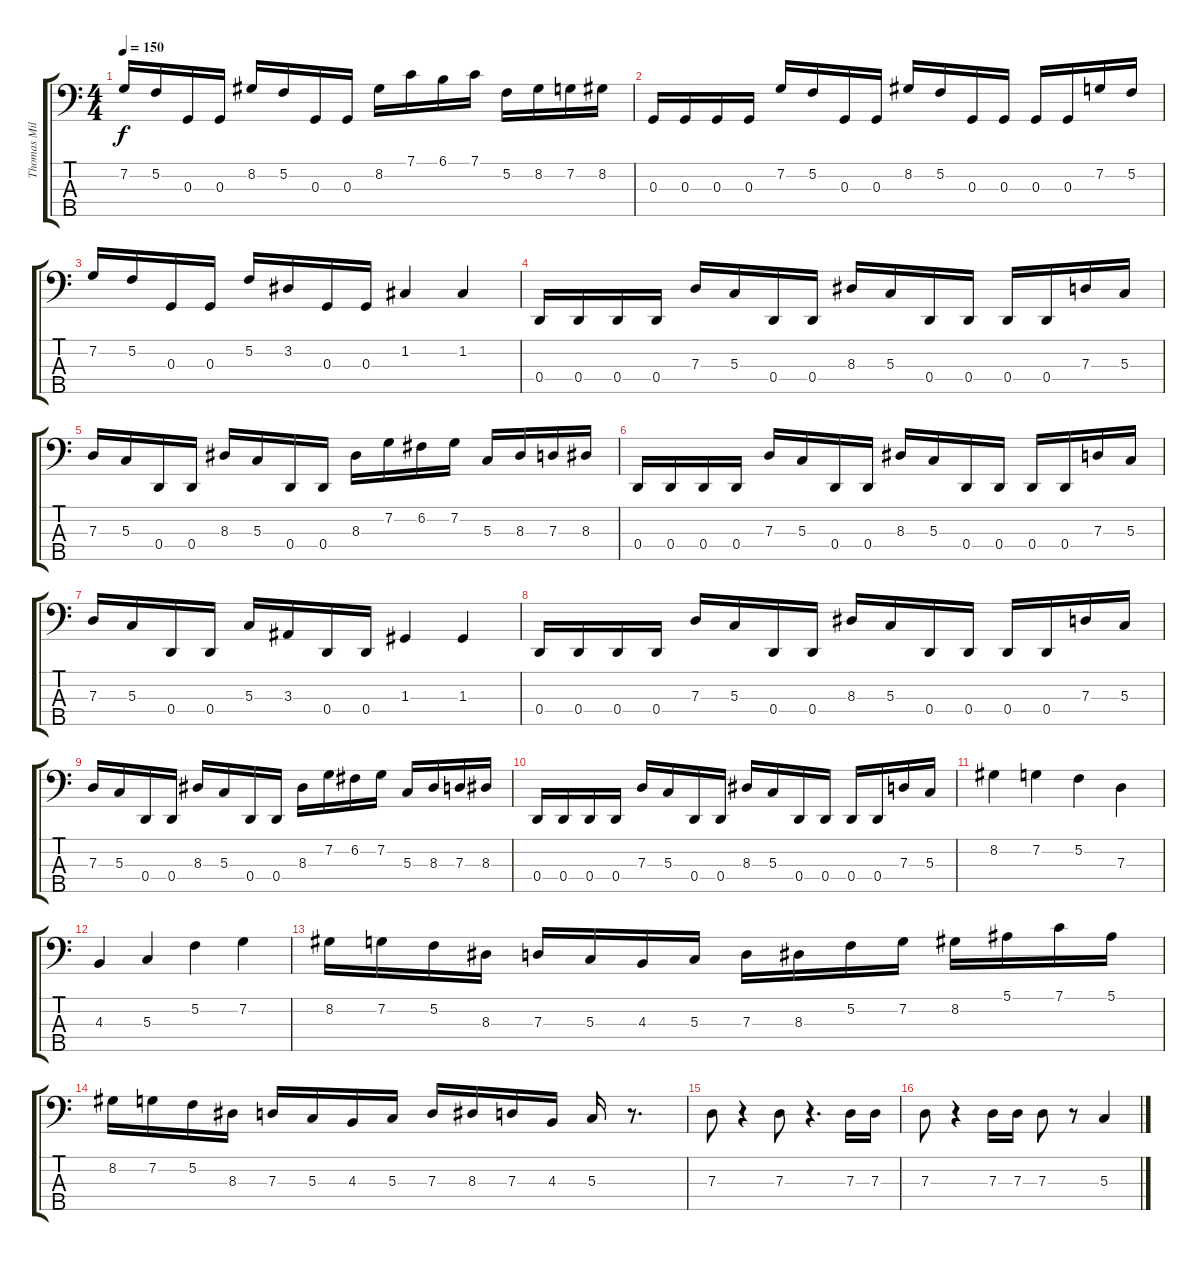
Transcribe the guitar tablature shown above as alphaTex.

\track ("Thomas Miller" "Thomas Mil") {instrument electricbassfinger}
\staff {score tabs}
\tuning (F2 C2 G1 D1 A0) {hide}
\ts (4 4)
\tempo 150
\clef f4
\ks c
7.2.16{dy f} 5.2.16 0.3.16 0.3.16 8.2.16 5.2.16 0.3.16 0.3.16 8.2.16 7.1.16 6.1.16 7.1.16 5.2.16 8.2.16 7.2.16 8.2.16 |
0.3.16{volume 16 balance 8} 0.3.16 0.3.16 0.3.16 7.2.16 5.2.16 0.3.16 0.3.16 8.2.16 5.2.16 0.3.16 0.3.16 0.3.16 0.3.16 7.2.16 5.2.16 |
7.2.16 5.2.16 0.3.16 0.3.16 5.2.16 3.2.16 0.3.16 0.3.16 1.2.4 1.2.4 |
0.4.16{volume 16 balance 8} 0.4.16 0.4.16 0.4.16 7.3.16 5.3.16 0.4.16 0.4.16 8.3.16 5.3.16 0.4.16 0.4.16 0.4.16 0.4.16 7.3.16 5.3.16 |
7.3.16 5.3.16 0.4.16 0.4.16 8.3.16 5.3.16 0.4.16 0.4.16 8.3.16 7.2.16 6.2.16 7.2.16 5.3.16 8.3.16 7.3.16 8.3.16 |
0.4.16{volume 16 balance 8} 0.4.16 0.4.16 0.4.16 7.3.16 5.3.16 0.4.16 0.4.16 8.3.16 5.3.16 0.4.16 0.4.16 0.4.16 0.4.16 7.3.16 5.3.16 |
7.3.16 5.3.16 0.4.16 0.4.16 5.3.16 3.3.16 0.4.16 0.4.16 1.3.4 1.3.4 |
0.4.16{volume 16 balance 8} 0.4.16 0.4.16 0.4.16 7.3.16 5.3.16 0.4.16 0.4.16 8.3.16 5.3.16 0.4.16 0.4.16 0.4.16 0.4.16 7.3.16 5.3.16 |
7.3.16 5.3.16 0.4.16 0.4.16 8.3.16 5.3.16 0.4.16 0.4.16 8.3.16 7.2.16 6.2.16 7.2.16 5.3.16 8.3.16 7.3.16 8.3.16 |
0.4.16{volume 16 balance 8} 0.4.16 0.4.16 0.4.16 7.3.16 5.3.16 0.4.16 0.4.16 8.3.16 5.3.16 0.4.16 0.4.16 0.4.16 0.4.16 7.3.16 5.3.16 |
8.2.4 7.2.4 5.2.4 7.3.4 |
4.3.4 5.3.4 5.2.4 7.2.4 |
8.2.16 7.2.16 5.2.16 8.3.16 7.3.16 5.3.16 4.3.16 5.3.16 7.3.16 8.3.16 5.2.16 7.2.16 8.2.16 5.1.16 7.1.16 5.1.16 |
8.2.16 7.2.16 5.2.16 8.3.16 7.3.16 5.3.16 4.3.16 5.3.16 7.3.16 8.3.16 7.3.16 4.3.16 5.3.16 r.8{d} |
7.3.8 r.4 7.3.8 r.4{d} 7.3.16 7.3.16 |
7.3.8 r.4 7.3.16 7.3.16 7.3.8 r.8 5.3.4
